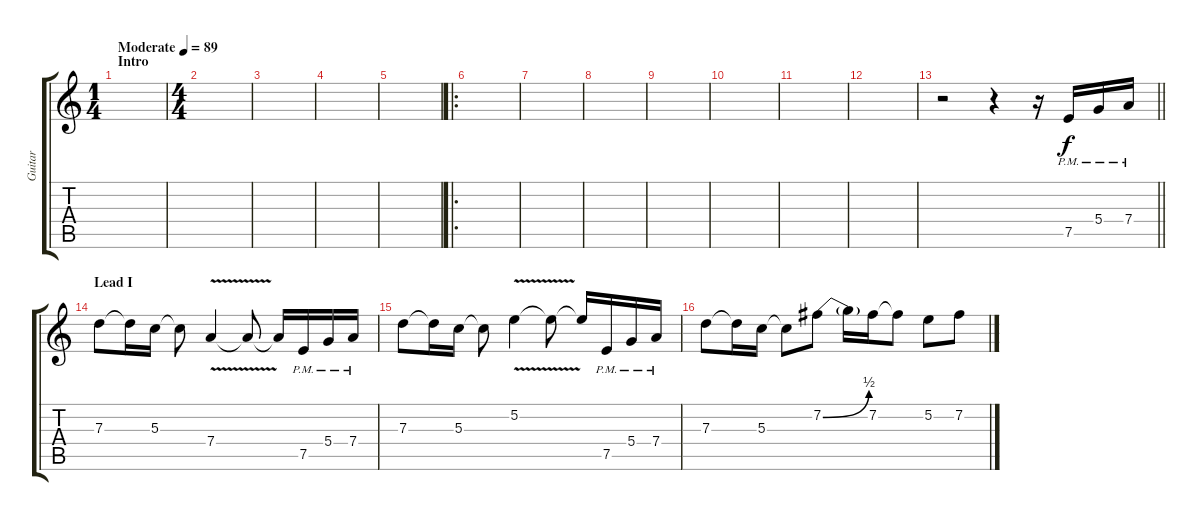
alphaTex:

\track ("Guitar" "Guitar") {instrument distortionguitar}
\staff {score tabs}
\tuning (E4 B3 G3 D3 A2 E2) {hide}
\ts (1 4)
\section ("" "Intro")
\tempo (89 "Moderate")
\clef g2
\ks c
|
\ts (4 4)
|
|
|
|
\ro
|
|
|
|
|
|
|
\barLineRight lightlight
r.2 r.4 r.16 7.5{pm}.16 5.4{pm}.16 7.4{pm}.16 |
\section ("" "Lead I")
7.3.8 7.3{t}.16 5.3.16 5.3{t}.8 7.4{v}.4 7.4{t}.8 7.4{t}.16 7.5{pm}.16 5.4{pm}.16 7.4{pm}.16 |
7.3.8 7.3{t}.16 5.3.16 5.3{t}.8 5.2{v}.4 5.2{t}.8 5.2{t}.16 7.5{pm}.16 5.4{pm}.16 7.4{pm}.16 |
7.3.8 7.3{t}.16 5.3.16 5.3{t}.8 7.2{be (bend 0 0 60 2)}.8 7.2{t}.16 7.2.16 7.2{t}.8 5.2.8 7.2.8
